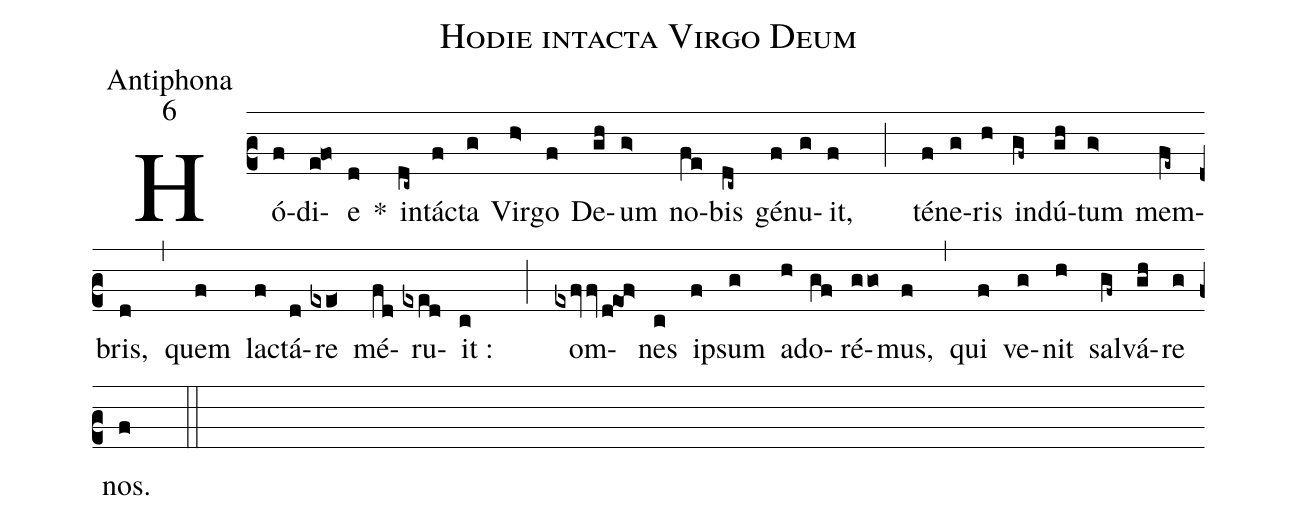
name:Hodie intacta Virgo Deum;
office-part:Antiphona;
mode:6;
%%
(c2) Hó(f)di(e!fo)e(d) *() in(dc~)tác(f)ta(g) Vir(h>)go(f) De(gh)um(g>) no(fe)bis(dc~) gé(f)nu(g)it,(f) ( ;) té(f)ne(g)ris(h) in(gf~)dú(gh)tum(g>) mem(fe~)bris,(d) (,) quem(f) lac(f)tá(d)re(exe<) mé(fd)ru(exed)it :(c) ( ;) om(exfvfvd!eof>)nes(c) ip(f)sum(g) ad(h)o(gf)ré(ggo)mus,(f) (,) qui(f) ve(g)nit(h) sal(gf~)vá(gh)re(g) nos.(f) ( ::)
